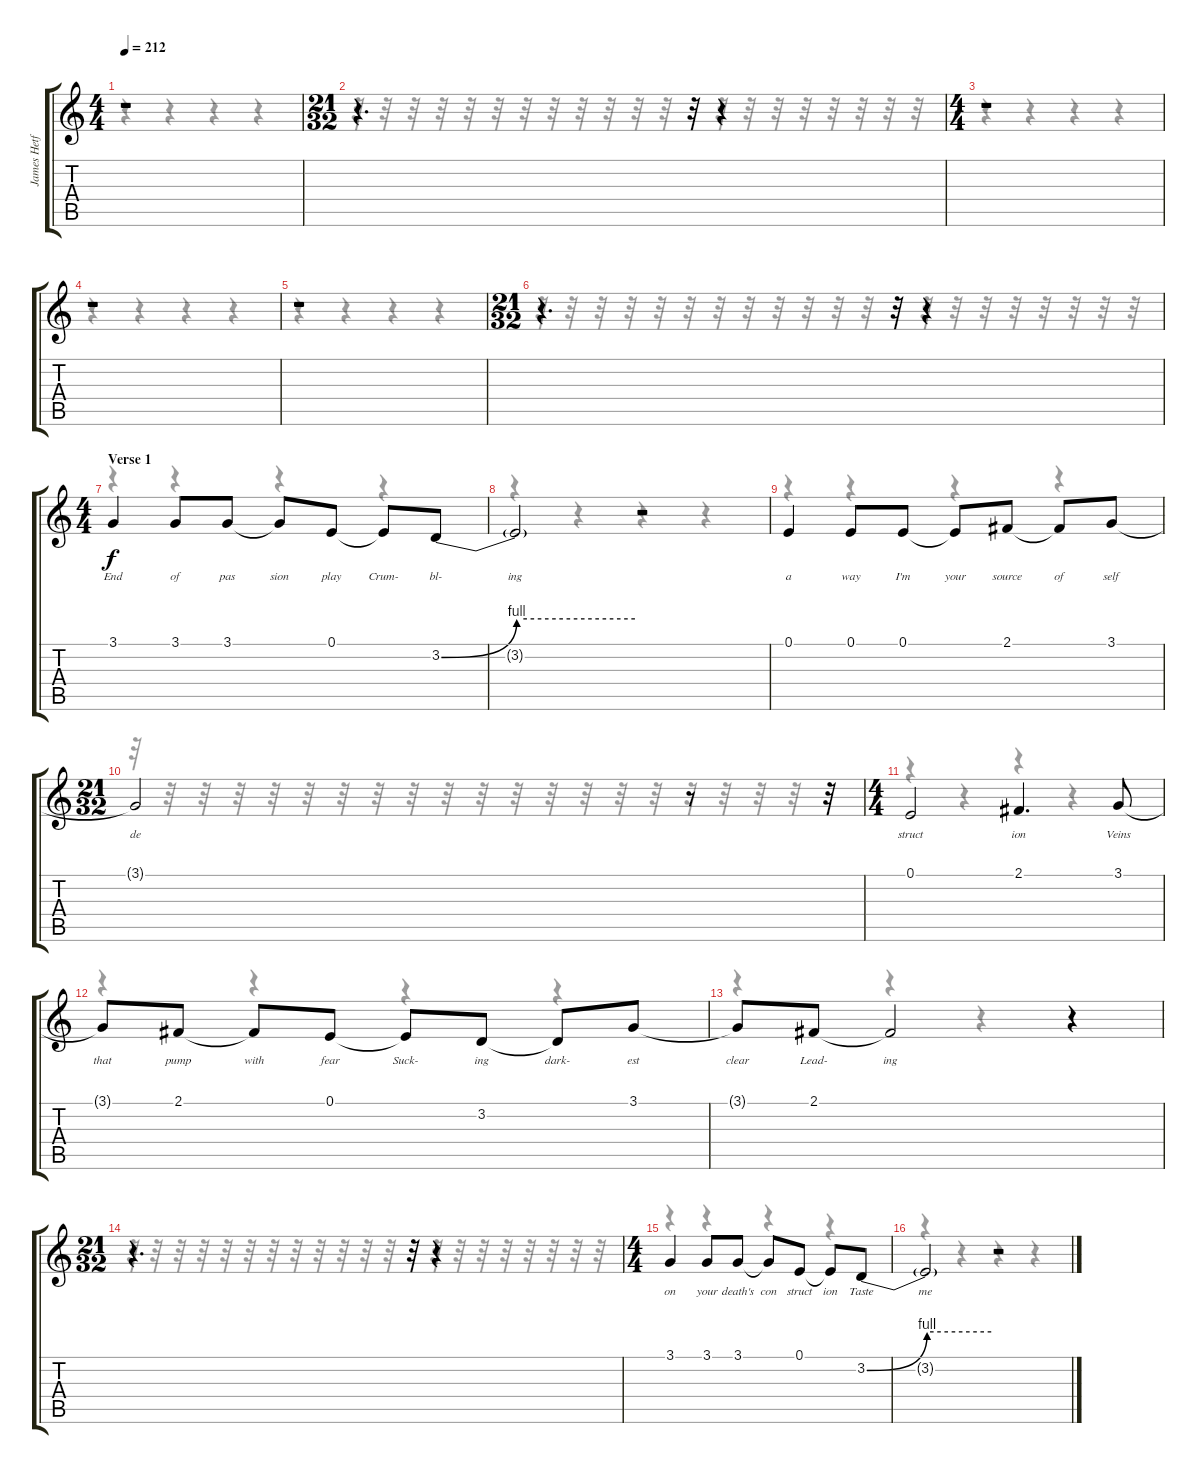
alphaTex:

\track ("James Hetfield (Vocals)" "James Hetf") {instrument baritonesax}
\staff {score tabs}
\tuning (E4 B3 G3 D3 A2 E2) {hide}
\voice
\ts (4 4)
\tempo 212
\clef g2
\ks c
r.1{dy f} |
\ts (21 32)
r.4{d} r.32 r.4 |
\ts (4 4)
r.1 |
r.1 |
r.1 |
\ts (21 32)
r.4{d} r.32 r.4 |
\ts (4 4)
\section ("" "Verse 1")
3.1.4{lyrics (0 "End") lyrics (1 "") lyrics (2 "") lyrics (3 "") lyrics (4 "")} 3.1.8{lyrics (0 "of") lyrics (1 "") lyrics (2 "") lyrics (3 "") lyrics (4 "")} 3.1.8{lyrics (0 "pas") lyrics (1 "") lyrics (2 "") lyrics (3 "") lyrics (4 "")} 3.1{t}.8{lyrics (0 "sion") lyrics (1 "") lyrics (2 "") lyrics (3 "") lyrics (4 "")} 0.1.8{lyrics (0 "play") lyrics (1 "") lyrics (2 "") lyrics (3 "") lyrics (4 "")} 0.1{t}.8{lyrics (0 "Crum-") lyrics (1 "") lyrics (2 "") lyrics (3 "") lyrics (4 "")} 3.2{be (bend 0 0 60 4)}.8{lyrics (0 "bl-") lyrics (1 "") lyrics (2 "") lyrics (3 "") lyrics (4 "")} |
3.2{be (hold 0 4 60 4) t}.2{lyrics (0 "ing") lyrics (1 "") lyrics (2 "") lyrics (3 "") lyrics (4 "")} r.2 |
0.1.4{lyrics (0 "a") lyrics (1 "") lyrics (2 "") lyrics (3 "") lyrics (4 "")} 0.1.8{lyrics (0 "way") lyrics (1 "") lyrics (2 "") lyrics (3 "") lyrics (4 "")} 0.1.8{lyrics (0 "I'm") lyrics (1 "") lyrics (2 "") lyrics (3 "") lyrics (4 "")} 0.1{t}.8{lyrics (0 "your") lyrics (1 "") lyrics (2 "") lyrics (3 "") lyrics (4 "")} 2.1.8{lyrics (0 "source") lyrics (1 "") lyrics (2 "") lyrics (3 "") lyrics (4 "")} 2.1{t}.8{lyrics (0 "of") lyrics (1 "") lyrics (2 "") lyrics (3 "") lyrics (4 "")} 3.1.8{lyrics (0 "self") lyrics (1 "") lyrics (2 "") lyrics (3 "") lyrics (4 "")} |
\ts (21 32)
3.1{t}.2{lyrics (0 "de") lyrics (1 "") lyrics (2 "") lyrics (3 "") lyrics (4 "")} r.8 r.32 |
\ts (4 4)
0.1.2{lyrics (0 "struct") lyrics (1 "") lyrics (2 "") lyrics (3 "") lyrics (4 "")} 2.1.4{d lyrics (0 "ion") lyrics (1 "") lyrics (2 "") lyrics (3 "") lyrics (4 "")} 3.1.8{lyrics (0 "Veins") lyrics (1 "") lyrics (2 "") lyrics (3 "") lyrics (4 "")} |
3.1{t}.8{lyrics (0 "that") lyrics (1 "") lyrics (2 "") lyrics (3 "") lyrics (4 "")} 2.1.8{lyrics (0 "pump") lyrics (1 "") lyrics (2 "") lyrics (3 "") lyrics (4 "")} 2.1{t}.8{lyrics (0 "with") lyrics (1 "") lyrics (2 "") lyrics (3 "") lyrics (4 "")} 0.1.8{lyrics (0 "fear") lyrics (1 "") lyrics (2 "") lyrics (3 "") lyrics (4 "")} 0.1{t}.8{lyrics (0 "Suck-") lyrics (1 "") lyrics (2 "") lyrics (3 "") lyrics (4 "")} 3.2.8{lyrics (0 "ing") lyrics (1 "") lyrics (2 "") lyrics (3 "") lyrics (4 "")} 3.2{t}.8{lyrics (0 "dark-") lyrics (1 "") lyrics (2 "") lyrics (3 "") lyrics (4 "")} 3.1.8{lyrics (0 "est") lyrics (1 "") lyrics (2 "") lyrics (3 "") lyrics (4 "")} |
3.1{t}.8{lyrics (0 "clear") lyrics (1 "") lyrics (2 "") lyrics (3 "") lyrics (4 "")} 2.1.8{lyrics (0 "Lead-") lyrics (1 "") lyrics (2 "") lyrics (3 "") lyrics (4 "")} 2.1{t}.2{lyrics (0 "ing") lyrics (1 "") lyrics (2 "") lyrics (3 "") lyrics (4 "")} r.4 |
\ts (21 32)
r.4{d} r.32 r.4 |
\ts (4 4)
3.1.4{lyrics (0 "on") lyrics (1 "") lyrics (2 "") lyrics (3 "") lyrics (4 "")} 3.1.8{lyrics (0 "your") lyrics (1 "") lyrics (2 "") lyrics (3 "") lyrics (4 "")} 3.1.8{lyrics (0 "death's") lyrics (1 "") lyrics (2 "") lyrics (3 "") lyrics (4 "")} 3.1{t}.8{lyrics (0 "con") lyrics (1 "") lyrics (2 "") lyrics (3 "") lyrics (4 "")} 0.1.8{lyrics (0 "struct") lyrics (1 "") lyrics (2 "") lyrics (3 "") lyrics (4 "")} 0.1{t}.8{lyrics (0 "ion") lyrics (1 "") lyrics (2 "") lyrics (3 "") lyrics (4 "")} 3.2{be (bend 0 0 60 4)}.8{lyrics (0 "Taste") lyrics (1 "") lyrics (2 "") lyrics (3 "") lyrics (4 "")} |
3.2{be (hold 0 4 60 4) t}.2{lyrics (0 "me") lyrics (1 "") lyrics (2 "") lyrics (3 "") lyrics (4 "")} r.2
\voice
\clef g2
\ottava regular
\simile none
\ks c
r.4{dy f} r.4 r.4 r.4 |
r.32 r.32 r.32 r.32 r.32 r.32 r.32 r.32 r.32 r.32 r.32 r.32 r.32 r.32 r.32 r.32 r.32 r.32 r.32 r.32 r.32 |
r.4 r.4 r.4 r.4 |
r.4 r.4 r.4 r.4 |
r.4 r.4 r.4 r.4 |
r.32 r.32 r.32 r.32 r.32 r.32 r.32 r.32 r.32 r.32 r.32 r.32 r.32 r.32 r.32 r.32 r.32 r.32 r.32 r.32 r.32 |
r.4 r.4 r.4 r.4 |
r.4 r.4 r.4 r.4 |
r.4 r.4 r.4 r.4 |
r.32 r.32 r.32 r.32 r.32 r.32 r.32 r.32 r.32 r.32 r.32 r.32 r.32 r.32 r.32 r.32 r.32 r.32 r.32 r.32 r.32 |
r.4 r.4 r.4 r.4 |
r.4 r.4 r.4 r.4 |
r.4 r.4 r.4 r.4 |
r.32 r.32 r.32 r.32 r.32 r.32 r.32 r.32 r.32 r.32 r.32 r.32 r.32 r.32 r.32 r.32 r.32 r.32 r.32 r.32 r.32 |
r.4 r.4 r.4 r.4 |
r.4 r.4 r.4 r.4
